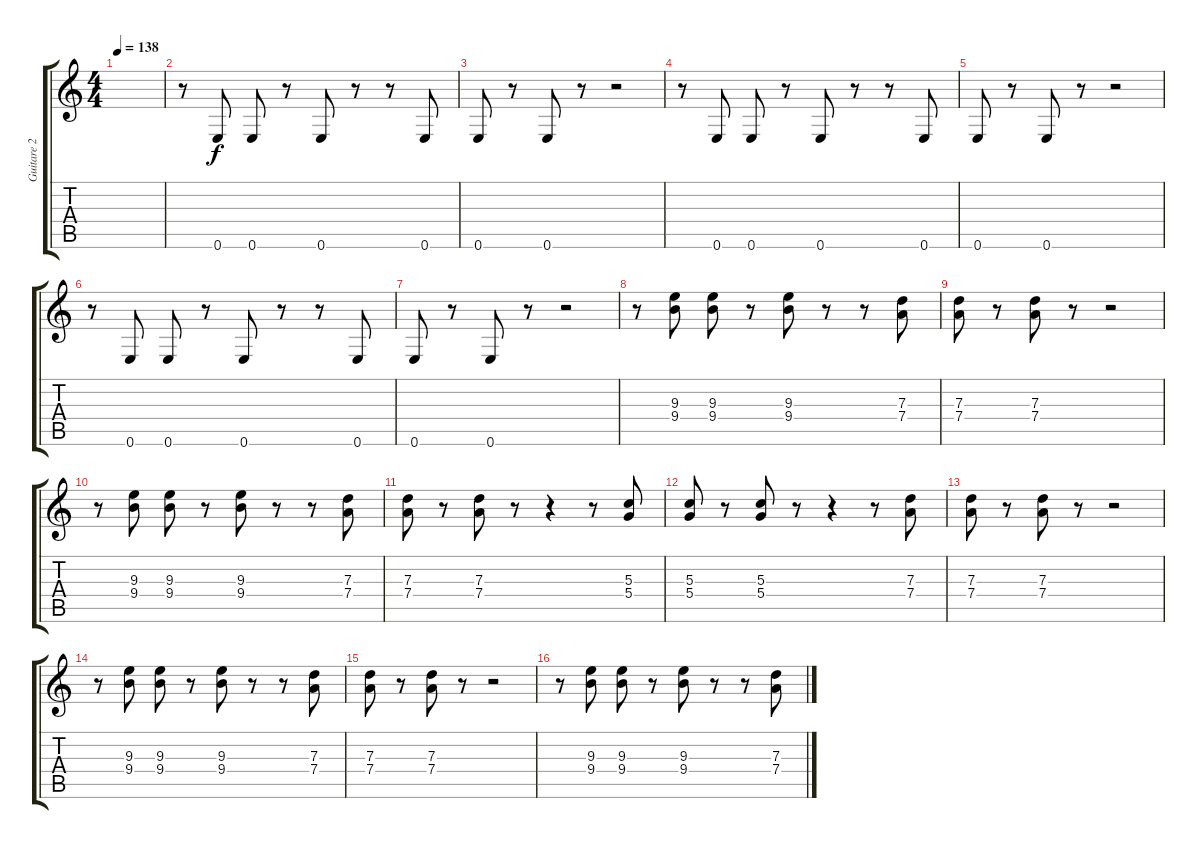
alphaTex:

\track ("Guitare 2" "Guitare 2") {instrument distortionguitar}
\staff {score tabs}
\tuning (E4 B3 G3 D3 A2 E2) {hide}
\ts (4 4)
\tempo 138
\clef g2
\ks c
|
r.8 0.6.8 0.6.8 r.8 0.6.8 r.8 r.8 0.6.8 |
0.6.8 r.8 0.6.8 r.8 r.2 |
r.8 0.6.8 0.6.8 r.8 0.6.8 r.8 r.8 0.6.8 |
0.6.8 r.8 0.6.8 r.8 r.2 |
r.8 0.6.8 0.6.8 r.8 0.6.8 r.8 r.8 0.6.8 |
0.6.8 r.8 0.6.8 r.8 r.2 |
r.8 (9.3 9.4).8 (9.3 9.4).8 r.8 (9.3 9.4).8 r.8 r.8 (7.3 7.4).8 |
(7.3 7.4).8 r.8 (7.3 7.4).8 r.8 r.2 |
r.8 (9.3 9.4).8 (9.3 9.4).8 r.8 (9.3 9.4).8 r.8 r.8 (7.3 7.4).8 |
(7.3 7.4).8 r.8 (7.3 7.4).8 r.8 r.4 r.8 (5.3 5.4).8 |
(5.3 5.4).8 r.8 (5.3 5.4).8 r.8 r.4 r.8 (7.3 7.4).8 |
(7.3 7.4).8 r.8 (7.3 7.4).8 r.8 r.2 |
r.8 (9.3 9.4).8 (9.3 9.4).8 r.8 (9.3 9.4).8 r.8 r.8 (7.3 7.4).8 |
(7.3 7.4).8 r.8 (7.3 7.4).8 r.8 r.2 |
r.8 (9.3 9.4).8 (9.3 9.4).8 r.8 (9.3 9.4).8 r.8 r.8 (7.3 7.4).8
